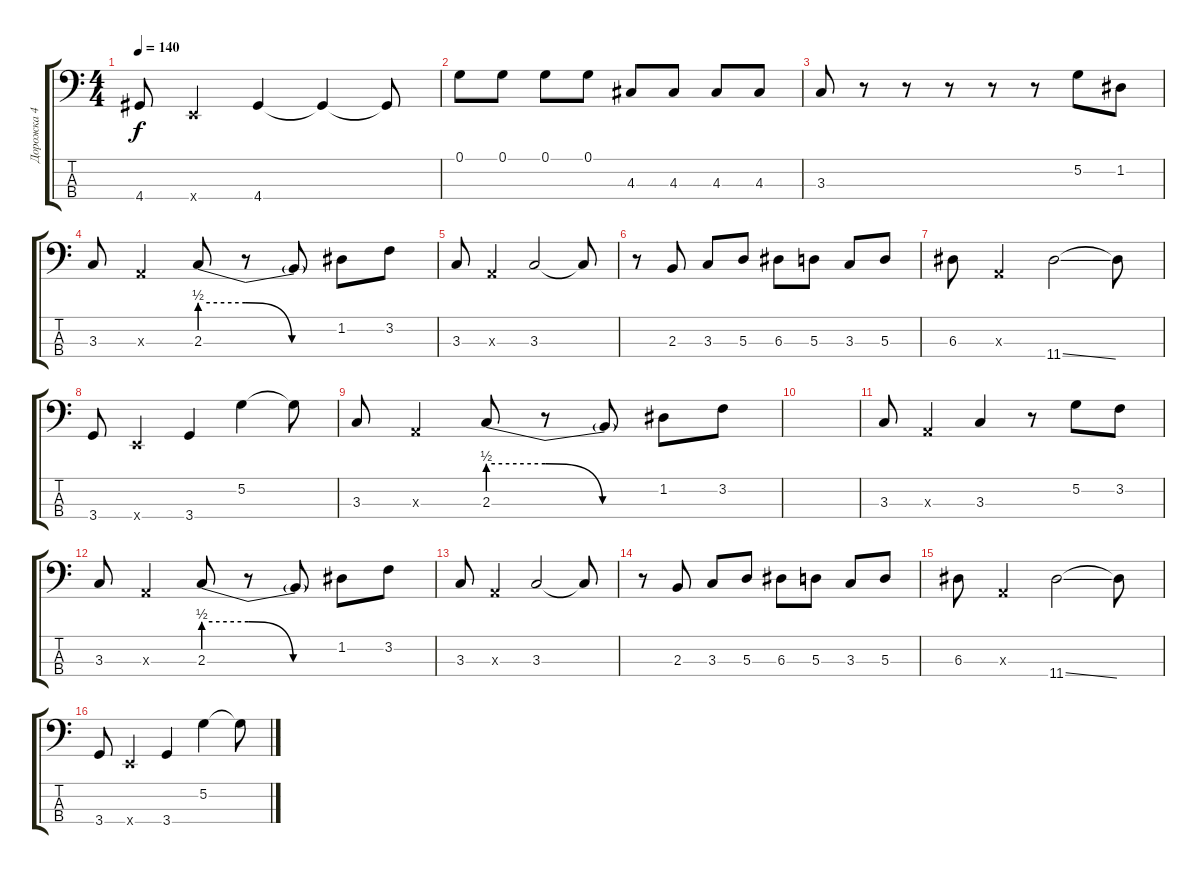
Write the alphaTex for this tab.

\track ("Дорожка 4" "Дорожка 4") {instrument fretlessbass}
\staff {score tabs}
\tuning (G2 D2 A1 E1) {hide}
\ts (4 4)
\tempo 140
\clef f4
\ks c
4.4.8{dy f} 0.4{x}.4 4.4.4 4.4{t}.4 4.4{t}.8 |
0.1.8 0.1.8 0.1.8 0.1.8 4.3.8 4.3.8 4.3.8 4.3.8 |
3.3.8 r.8 r.8 r.8 r.8 r.8 5.2.8 1.2.8 |
3.3.8 0.3{x}.4 2.3{be (custom 0 2 20 2 40 0 60 0)}.8 r.8 2.3{t}.8 1.2.8 3.2.8 |
3.3.8 0.3{x}.4 3.3.2 3.3{t}.8 |
r.8 2.3.8 3.3.8 5.3.8 6.3.8 5.3.8 3.3.8 5.3.8 |
6.3.8 0.3{x}.4 11.4{ss}.2 11.4{t}.8 |
3.4.8 0.4{x}.4 3.4.4 5.2.4 5.2{t}.8 |
3.3.8 0.3{x}.4 2.3{be (custom 0 2 20 2 40 0 60 0)}.8 r.8 2.3{t}.8 1.2.8 3.2.8 |
|
3.3.8 0.3{x}.4 3.3.4 r.8 5.2.8 3.2.8 |
3.3.8 0.3{x}.4 2.3{be (custom 0 2 20 2 40 0 60 0)}.8 r.8 2.3{t}.8 1.2.8 3.2.8 |
3.3.8 0.3{x}.4 3.3.2 3.3{t}.8 |
r.8 2.3.8 3.3.8 5.3.8 6.3.8 5.3.8 3.3.8 5.3.8 |
6.3.8 0.3{x}.4 11.4{ss}.2 11.4{t}.8 |
3.4.8 0.4{x}.4 3.4.4 5.2.4 5.2{t}.8
